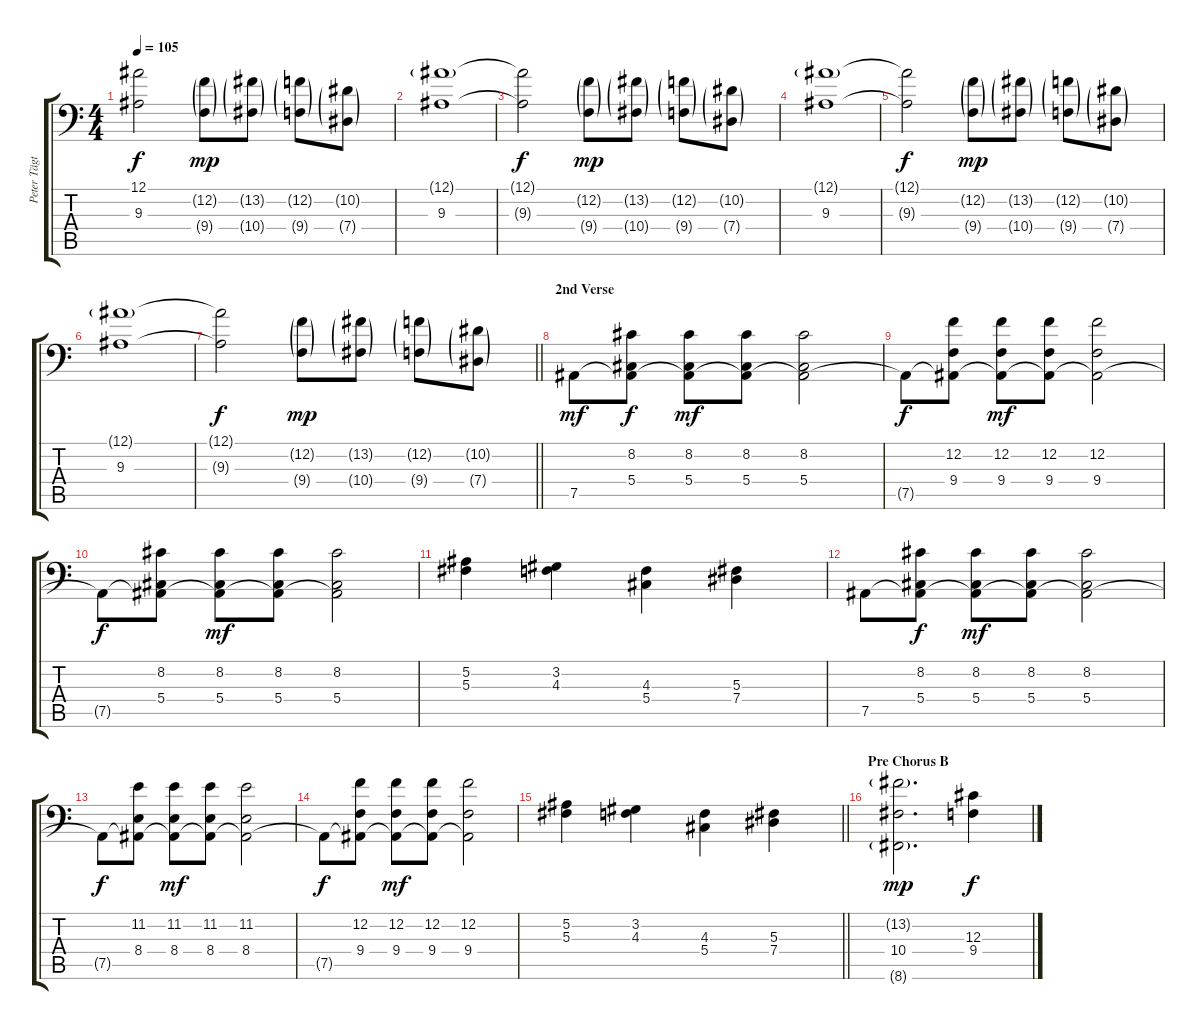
\track ("Peter Tägtgren (Keyboard I)" "Peter Tägt") {instrument pad4choir}
\staff {score tabs}
\tuning (Bb3 F3 Db3 Ab2 Eb2 Bb1) {hide}
\ts (4 4)
\tempo 105
\clef f4
\ks c
(12.1{t} 9.3{t}).2{dy f} (12.2{g} 9.4{g}).8{dy mp} (13.2{g} 10.4{g}).8 (12.2{g} 9.4{g}).8 (10.2{g} 7.4{g}).8 |
(12.1{g} 9.3).1 |
(12.1{t} 9.3{t}).2{dy f} (12.2{g} 9.4{g}).8{dy mp} (13.2{g} 10.4{g}).8 (12.2{g} 9.4{g}).8 (10.2{g} 7.4{g}).8 |
(12.1{g} 9.3).1 |
(12.1{t} 9.3{t}).2{dy f} (12.2{g} 9.4{g}).8{dy mp} (13.2{g} 10.4{g}).8 (12.2{g} 9.4{g}).8 (10.2{g} 7.4{g}).8 |
(12.1{g} 9.3).1 |
\barLineRight lightlight
(12.1{t} 9.3{t}).2{dy f} (12.2{g} 9.4{g}).8{dy mp} (13.2{g} 10.4{g}).8 (12.2{g} 9.4{g}).8 (10.2{g} 7.4{g}).8 |
\section ("" "2nd Verse")
7.5.8{dy mf} (8.2 5.4 7.5{t}).8{dy f} (8.2 5.4 7.5{t}).8{dy mf} (8.2 5.4 7.5{t}).8 (8.2 5.4 7.5{t}).2 |
7.5{t}.8{dy f} (12.2 9.4 7.5{t}).8 (12.2 9.4 7.5{t}).8{dy mf} (12.2 9.4 7.5{t}).8 (12.2 9.4 7.5{t}).2 |
7.5{t}.8{dy f} (8.2 5.4 7.5{t}).8 (8.2 5.4 7.5{t}).8{dy mf} (8.2 5.4 7.5{t}).8 (8.2 5.4 7.5{t}).2 |
(5.2 5.3).4 (3.2 4.3).4 (4.3 5.4).4 (5.3 7.4).4 |
7.5.8 (8.2 5.4 7.5{t}).8{dy f} (8.2 5.4 7.5{t}).8{dy mf} (8.2 5.4 7.5{t}).8 (8.2 5.4 7.5{t}).2 |
7.5{t}.8{dy f} (11.2 8.4 7.5{t}).8 (11.2 8.4 7.5{t}).8{dy mf} (11.2 8.4 7.5{t}).8 (11.2 8.4 7.5{t}).2 |
7.5{t}.8{dy f} (12.2 9.4 7.5{t}).8 (12.2 9.4 7.5{t}).8{dy mf} (12.2 9.4 7.5{t}).8 (12.2 9.4 7.5{t}).2 |
\barLineRight lightlight
(5.2 5.3).4 (3.2 4.3).4 (4.3 5.4).4 (5.3 7.4).4 |
\section ("" "Pre Chorus B")
(13.2{g} 10.4 8.6{g}).2{d dy mp} (12.3 9.4).4{dy f}
